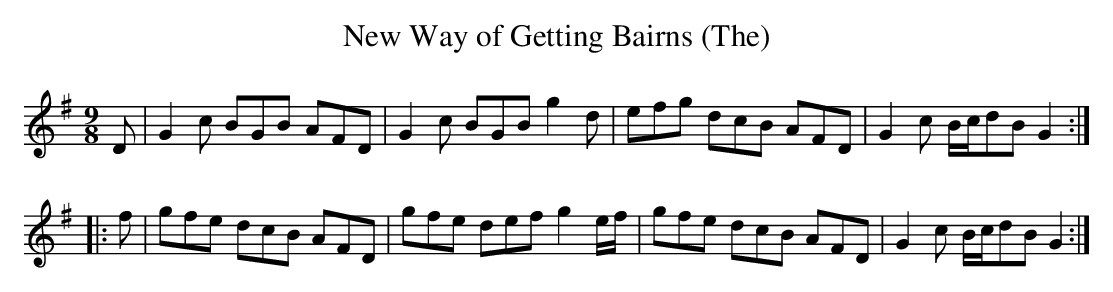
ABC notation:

X:1
T:New Way of Getting Bairns (The)
M:9/8
L:1/8
K:G
D|G2c BGB AFD|G2c BGB g2d|efg dcB AFD|G2c B/c/dB G2:|
|:f|gfe dcB AFD|gfe def g2e/f/|gfe dcB AFD|G2c B/c/dB G2:|]
